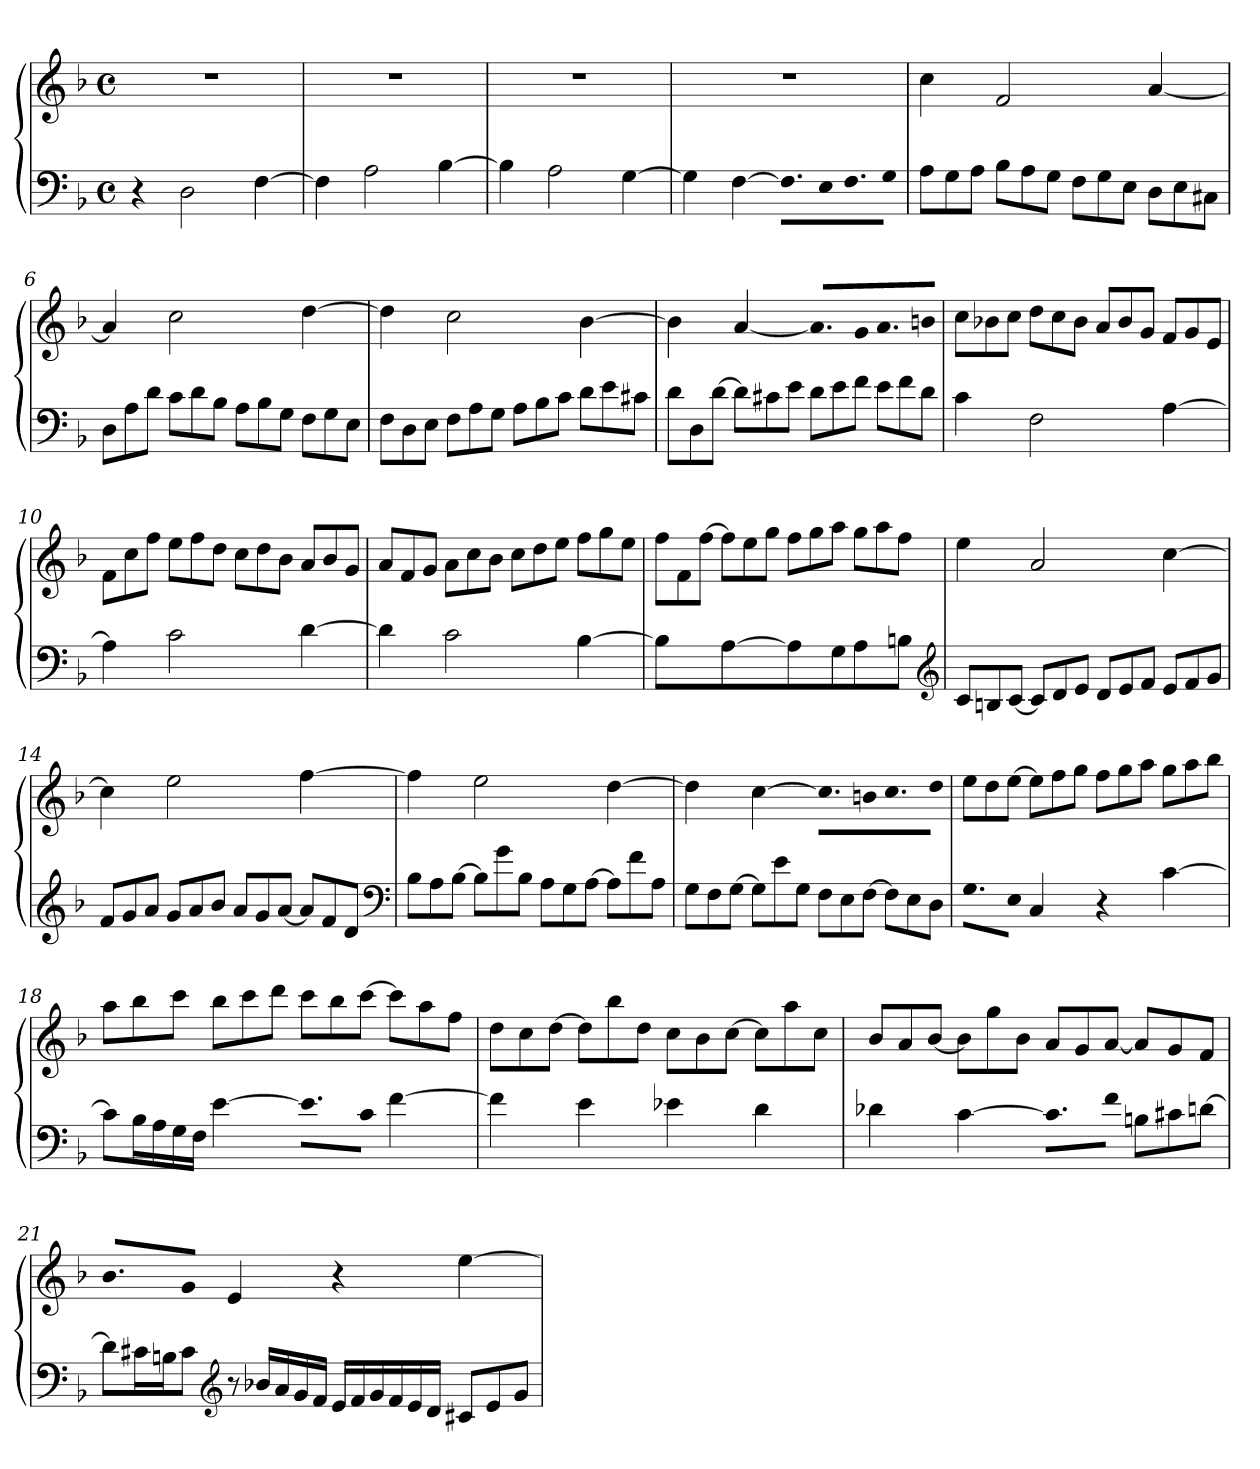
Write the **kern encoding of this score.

**kern	**kern
*part2	*part1
*staff2	*staff1
*clefF4	*clefG2
*k[b-]	*k[b-]
*d:	*d:
*M4/4	*M4/4
*met(c)	*met(c)
*MM100	*MM100
=1	=1
4r	1r
2D	.
[4F	.
=2	=2
4F]	1r
2A	.
[4B-	.
=3	=3
4B-]	1r
2A	.
[4G	.
=4	=4
4G]	1r
[4F	.
*Xtuplet	*
!LO:N:vis=8.	!
6FL]	.
!LO:N:vis=16	!
12EK	.
!LO:N:vis=8.	!
6F	.
!LO:N:vis=16	!
12GJk	.
=5	=5
12AL	4cc
12G	.
12AJ	.
12B-L	2f
12A	.
12GJ	.
12FL	.
12G	.
12EJ	.
12DL	[4a
12E	.
12C#XJ	.
=6	=6
12DL	4a]
12A	.
12dJ	.
12cL	2cc
12d	.
12B-J	.
12AL	.
12B-	.
12GJ	.
12FL	[4dd
12G	.
12EJ	.
=7	=7
12FL	4dd]
12D	.
12EJ	.
12FL	2cc
12A	.
12GJ	.
12AL	.
12B-	.
12cJ	.
12dL	[4b-
12e	.
12c#XJ	.
=8	=8
12dL	4b-]
12D	.
[12dJ	.
12dL]	[4a
12c#X	.
12eJ	.
*	*Xtuplet
!	!LO:N:vis=8.
12dL	6aL]
12e	.
!	!LO:N:vis=16
12fJ	12gK
!	!LO:N:vis=8.
12eL	6a
12f	.
!	!LO:N:vis=16
12dJ	12bnJk
=9	=9
4c	12ccL
.	12b-X
.	12ccJ
2F	12ddL
.	12cc
.	12b-J
.	12aL
.	12b-
.	12gJ
[4A	12fL
.	12g
.	12eJ
=10	=10
4A]	12fL
.	12cc
.	12ffJ
2c	12eeL
.	12ff
.	12ddJ
.	12ccL
.	12dd
.	12b-J
[4d	12aL
.	12b-
.	12gJ
=11	=11
4d]	12aL
.	12f
.	12gJ
2c	12aL
.	12cc
.	12b-J
.	12ccL
.	12dd
.	12eeJ
[4B-	12ffL
.	12gg
.	12eeJ
=12	=12
4B-]	12ffL
.	12f
.	[12ffJ
[4A	12ffL]
.	12ee
.	12ggJ
6A]	12ffL
.	12gg
12G	12aaJ
6A	12ggL
.	12aa
12BnJ	12ffJ
*clefG2	*
=13	=13
12cL	4ee
12Bn	.
[12cJ	.
12cL]	2a
12d	.
12eJ	.
12dL	.
12e	.
12fJ	.
12eL	[4cc
12f	.
12gJ	.
=14	=14
12fL	4cc]
12g	.
12aJ	.
12gL	2ee
12a	.
12b-J	.
12aL	.
12g	.
[12aJ	.
12aL]	[4ff
12f	.
12dJ	.
*clefF4	*
=15	=15
12B-L	4ff]
12A	.
[12B-J	.
12B-L]	2ee
12g	.
12B-J	.
12AL	.
12G	.
[12AJ	.
12AL]	[4dd
12f	.
12AJ	.
=16	=16
12GL	4dd]
12F	.
[12GJ	.
12GL]	[4cc
12e	.
12GJ	.
!	!LO:N:vis=8.
12FL	6ccL]
12E	.
!	!LO:N:vis=16
[12FJ	12bnK
!	!LO:N:vis=8.
12FL]	6cc
12E	.
!	!LO:N:vis=16
12DJ	12ddJk
=17	=17
!LO:N:vis=8.	!
6GL	12eeL
.	12dd
!LO:N:vis=16	!
12EJk	[12eeJ
4C	12eeL]
.	12ff
.	12ggJ
4r	12ffL
.	12gg
.	12aaJ
[4c	12ggL
.	12aa
.	12bb-J
=18	=18
12cL]	12aaL
24B-L	12bb-
24A	.
24G	12cccJ
24FJJ	.
[4e	12bb-L
.	12ccc
.	12dddJ
!LO:N:vis=8.	!
6eL]	12cccL
.	12bb-
!LO:N:vis=16	!
12cJk	[12cccJ
[4f	12cccL]
.	12aa
.	12ffJ
=19	=19
4f]	12ddL
.	12cc
.	[12ddJ
4e	12ddL]
.	12bb-
.	12ddJ
4e-X	12ccL
.	12b-
.	[12ccJ
4d	12ccL]
.	12aa
.	12ccJ
=20	=20
4d-X	12b-L
.	12a
.	[12b-J
[4c	12b-L]
.	12gg
.	12b-J
!LO:N:vis=8.	!
6cL]	12aL
.	12g
!LO:N:vis=16	!
12fJk	[12aJ
12BnL	12aL]
12c#X	12g
[12dnJ	12fJ
=21	=21
!	!LO:N:vis=8.
12dL]	6b-L
24c#XL	.
24BnJ	.
!	!LO:N:vis=16
12c#J	12gJk
*clefG2	*
12r	4e
24b-XLL	.
24a	.
24g	.
24fJJ	.
24eLL	4r
24f	.
24g	.
24f	.
24e	.
24dJJ	.
12c#XL	[4ee
12e	.
12gJ	.
=	=
*-	*-
